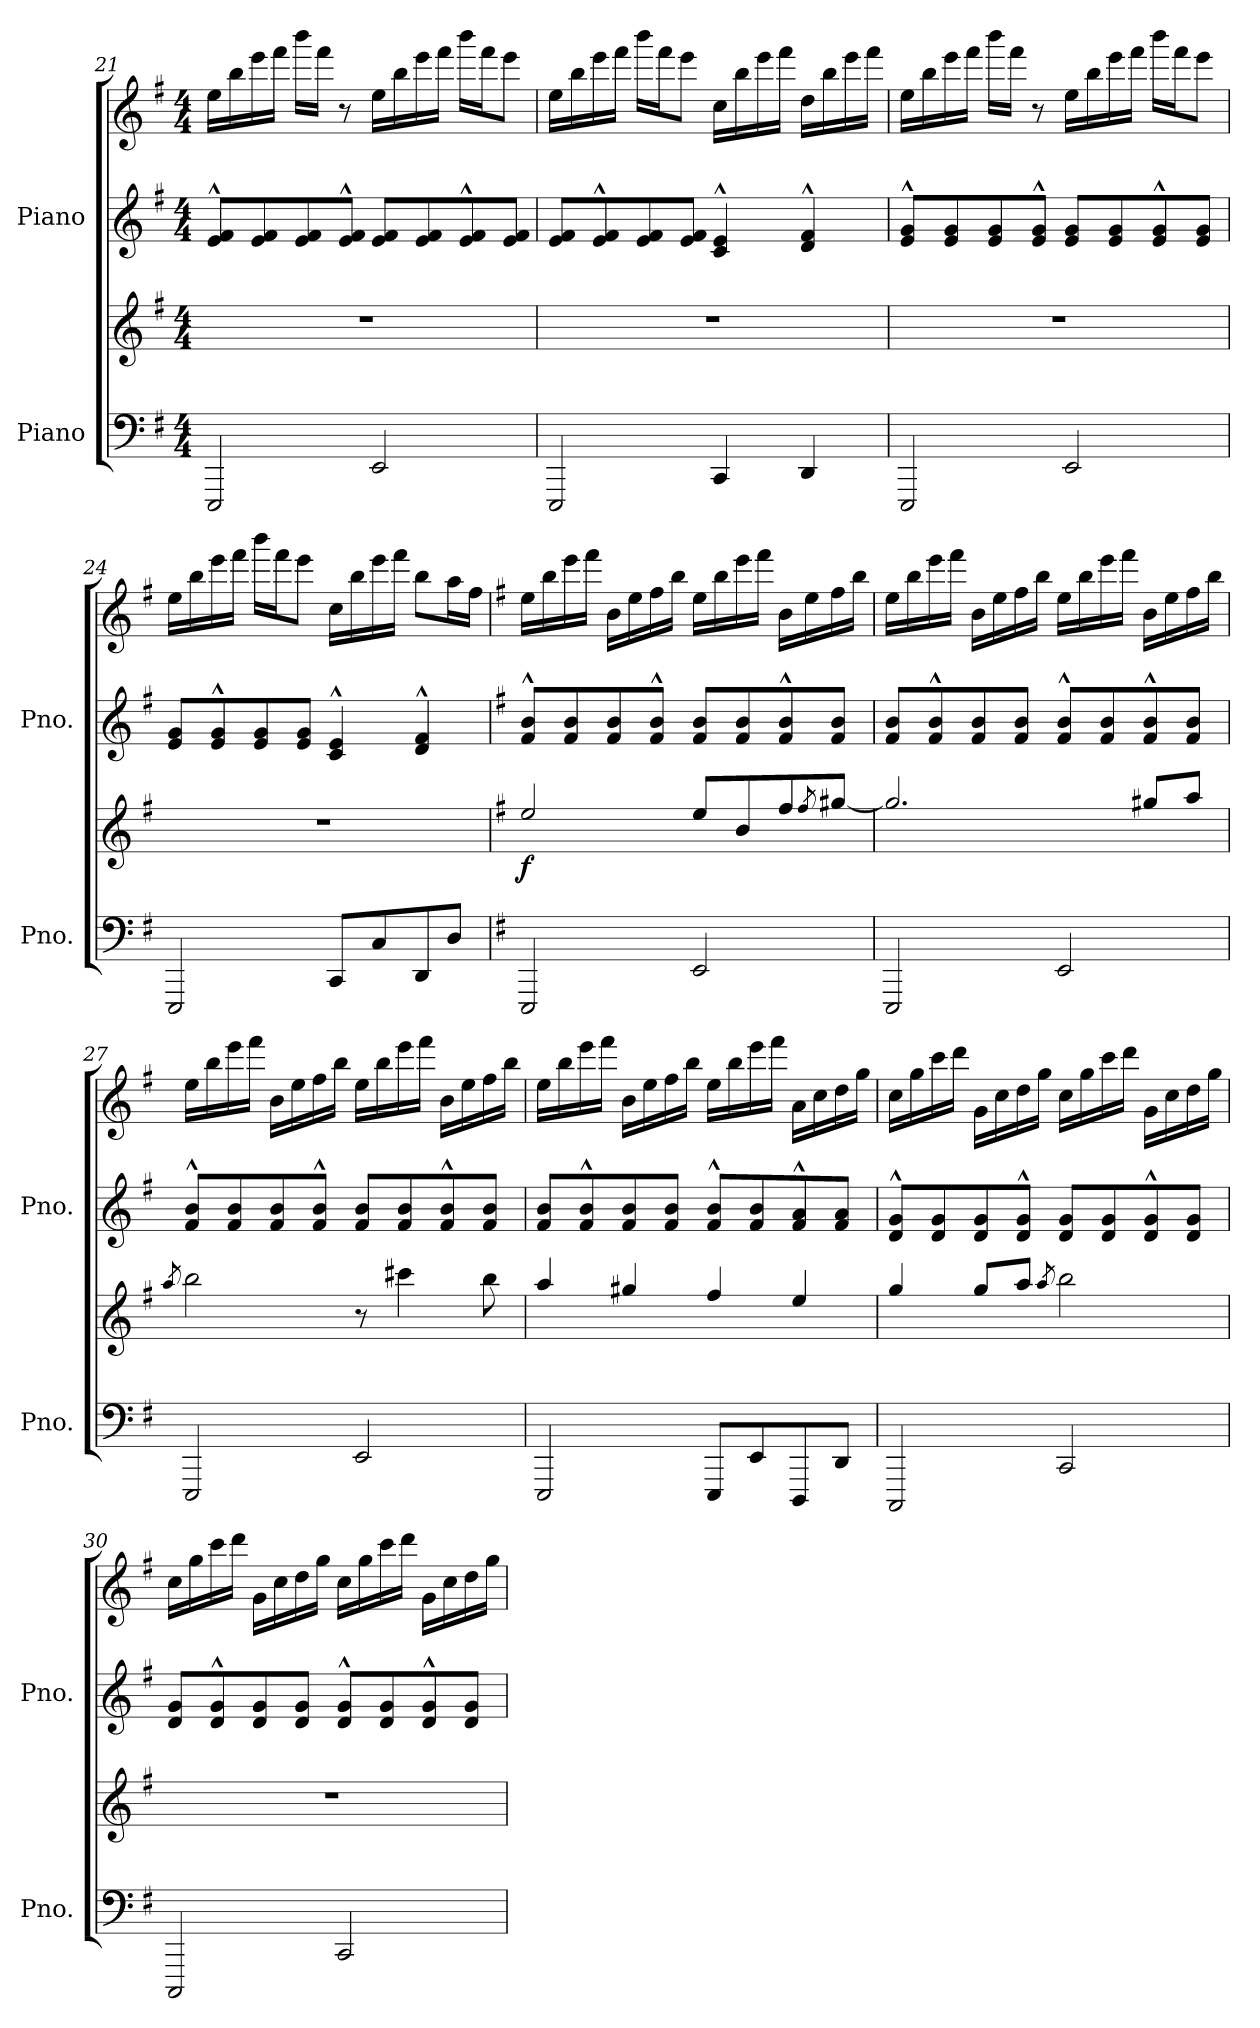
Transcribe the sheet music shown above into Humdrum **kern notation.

**kern	**kern	**dynam	**kern	**kern
*part2	*part2	*part2	*part1	*part1
*staff4	*staff3	*staff3/4	*staff2	*staff1
*I"Piano	*	*	*I"Piano	*
*I'Pno.	*	*	*I'Pno.	*
!!LO:LB:g=z
*clefF4	*clefG2	*	*clefG2	*clefG2
*k[f#]	*k[f#]	*	*k[f#]	*k[f#]
*M4/4	*M4/4	*	*M4/4	*M4/4
=21	=21	=21	=21	=21
2EEE/	1r	.	8e/^^ 8f#/^^L	16ee\LL
.	.	.	.	16bb\
.	.	.	8e/ 8f#/	16eee\
.	.	.	.	16fff#\JJ
.	.	.	8e/ 8f#/	16bbb\LL
.	.	.	.	16fff#\JJ
.	.	.	8e/^^ 8f#/^^J	8r
2EE/	.	.	8e/ 8f#/L	16ee\LL
.	.	.	.	16bb\
.	.	.	8e/ 8f#/	16eee\
.	.	.	.	16fff#\JJ
.	.	.	8e/^^ 8f#/^^	16bbb\LL
.	.	.	.	16fff#\J
.	.	.	8e/ 8f#/J	8eee\J
=22	=22	=22	=22	=22
2EEE/	1r	.	8e/ 8f#/L	16ee\LL
.	.	.	.	16bb\
.	.	.	8e/^^ 8f#/^^	16eee\
.	.	.	.	16fff#\JJ
.	.	.	8e/ 8f#/	16bbb\LL
.	.	.	.	16fff#\J
.	.	.	8e/ 8f#/J	8eee\J
4CC/	.	.	4c/^^ 4e/^^	16cc\LL
.	.	.	.	16bb\
.	.	.	.	16eee\
.	.	.	.	16fff#\JJ
4DD/	.	.	4d/^^ 4f#/^^	16dd\LL
.	.	.	.	16bb\
.	.	.	.	16eee\
.	.	.	.	16fff#\JJ
!!LO:PB:g=z
=23	=23	=23	=23	=23
2EEE/	1r	.	8e/^^ 8g/^^L	16ee\LL
.	.	.	.	16bb\
.	.	.	8e/ 8g/	16eee\
.	.	.	.	16fff#\JJ
.	.	.	8e/ 8g/	16bbb\LL
.	.	.	.	16fff#\JJ
.	.	.	8e/^^ 8g/^^J	8r
2EE/	.	.	8e/ 8g/L	16ee\LL
.	.	.	.	16bb\
.	.	.	8e/ 8g/	16eee\
.	.	.	.	16fff#\JJ
.	.	.	8e/^^ 8g/^^	16bbb\LL
.	.	.	.	16fff#\J
.	.	.	8e/ 8g/J	8eee\J
=24	=24	=24	=24	=24
2EEE/	1r	.	8e/ 8g/L	16ee\LL
.	.	.	.	16bb\
.	.	.	8e/^^ 8g/^^	16eee\
.	.	.	.	16fff#\JJ
.	.	.	8e/ 8g/	16bbb\LL
.	.	.	.	16fff#\J
.	.	.	8e/ 8g/J	8eee\J
8CC/L	.	.	4c/^^ 4e/^^	16cc\LL
.	.	.	.	16bb\
8C/	.	.	.	16eee\
.	.	.	.	16fff#\JJ
8DD/	.	.	4d/^^ 4f#/^^	8bb\L
8D/J	.	.	.	16aa\L
.	.	.	.	16ff#\JJ
!!LO:LB:g=z
=25	=25	=25	=25	=25
*k[f#]	*k[f#]	*	*k[f#]	*k[f#]
!	!	!LO:DY:b	!	!
2EEE/	2ee/	f	8f#/^^ 8b/^^L	16ee\LL
.	.	.	.	16bb\
.	.	.	8f#/ 8b/	16eee\
.	.	.	.	16fff#\JJ
.	.	.	8f#/ 8b/	16b\LL
.	.	.	.	16ee\
.	.	.	8f#/^^ 8b/^^J	16ff#\
.	.	.	.	16bb\JJ
2EE/	8ee/L	.	8f#/ 8b/L	16ee\LL
.	.	.	.	16bb\
.	8b/	.	8f#/ 8b/	16eee\
.	.	.	.	16fff#\JJ
.	8ff#/	.	8f#/^^ 8b/^^	16b\LL
.	.	.	.	16ee\
.	8qff#/	.	.	.
.	[8gg#X/J	.	8f#/ 8b/J	16ff#\
.	.	.	.	16bb\JJ
=26	=26	=26	=26	=26
2EEE/	2.gg#/]	.	8f#/ 8b/L	16ee\LL
.	.	.	.	16bb\
.	.	.	8f#/^^ 8b/^^	16eee\
.	.	.	.	16fff#\JJ
.	.	.	8f#/ 8b/	16b\LL
.	.	.	.	16ee\
.	.	.	8f#/ 8b/J	16ff#\
.	.	.	.	16bb\JJ
2EE/	.	.	8f#/^^ 8b/^^L	16ee\LL
.	.	.	.	16bb\
.	.	.	8f#/ 8b/	16eee\
.	.	.	.	16fff#\JJ
.	8gg#X/L	.	8f#/^^ 8b/^^	16b\LL
.	.	.	.	16ee\
.	8aa/J	.	8f#/ 8b/J	16ff#\
.	.	.	.	16bb\JJ
!!LO:LB:g=z
=27	=27	=27	=27	=27
.	8qaa/	.	.	.
2EEE/	2bb\	.	8f#/^^ 8b/^^L	16ee\LL
.	.	.	.	16bb\
.	.	.	8f#/ 8b/	16eee\
.	.	.	.	16fff#\JJ
.	.	.	8f#/ 8b/	16b\LL
.	.	.	.	16ee\
.	.	.	8f#/^^ 8b/^^J	16ff#\
.	.	.	.	16bb\JJ
2EE/	8r	.	8f#/ 8b/L	16ee\LL
.	.	.	.	16bb\
.	4ccc#X\	.	8f#/ 8b/	16eee\
.	.	.	.	16fff#\JJ
.	.	.	8f#/^^ 8b/^^	16b\LL
.	.	.	.	16ee\
.	8bb\	.	8f#/ 8b/J	16ff#\
.	.	.	.	16bb\JJ
=28	=28	=28	=28	=28
2EEE/	4aa/	.	8f#/ 8b/L	16ee\LL
.	.	.	.	16bb\
.	.	.	8f#/^^ 8b/^^	16eee\
.	.	.	.	16fff#\JJ
.	4gg#X/	.	8f#/ 8b/	16b\LL
.	.	.	.	16ee\
.	.	.	8f#/ 8b/J	16ff#\
.	.	.	.	16bb\JJ
8EEE/L	4ff#/	.	8f#/^^ 8b/^^L	16ee\LL
.	.	.	.	16bb\
8EE/	.	.	8f#/ 8b/	16eee\
.	.	.	.	16fff#\JJ
8DDD/	4ee/	.	8f#/^^ 8a/^^	16a\LL
.	.	.	.	16cc\
8DD/J	.	.	8f#/ 8a/J	16dd\
.	.	.	.	16gg\JJ
!!LO:PB:g=z
=29	=29	=29	=29	=29
2CCC/	4gg/	.	8d/^^ 8g/^^L	16cc\LL
.	.	.	.	16gg\
.	.	.	8d/ 8g/	16ccc\
.	.	.	.	16ddd\JJ
.	8gg/L	.	8d/ 8g/	16g\LL
.	.	.	.	16cc\
.	8aa/J	.	8d/^^ 8g/^^J	16dd\
.	.	.	.	16gg\JJ
.	8qaa/	.	.	.
2CC/	2bb\	.	8d/ 8g/L	16cc\LL
.	.	.	.	16gg\
.	.	.	8d/ 8g/	16ccc\
.	.	.	.	16ddd\JJ
.	.	.	8d/^^ 8g/^^	16g\LL
.	.	.	.	16cc\
.	.	.	8d/ 8g/J	16dd\
.	.	.	.	16gg\JJ
=30	=30	=30	=30	=30
2CCC/	1r	.	8d/ 8g/L	16cc\LL
.	.	.	.	16gg\
.	.	.	8d/^^ 8g/^^	16ccc\
.	.	.	.	16ddd\JJ
.	.	.	8d/ 8g/	16g\LL
.	.	.	.	16cc\
.	.	.	8d/ 8g/J	16dd\
.	.	.	.	16gg\JJ
2CC/	.	.	8d/^^ 8g/^^L	16cc\LL
.	.	.	.	16gg\
.	.	.	8d/ 8g/	16ccc\
.	.	.	.	16ddd\JJ
.	.	.	8d/^^ 8g/^^	16g\LL
.	.	.	.	16cc\
.	.	.	8d/ 8g/J	16dd\
.	.	.	.	16gg\JJ
=	=	=	=	=
*-	*-	*-	*-	*-
